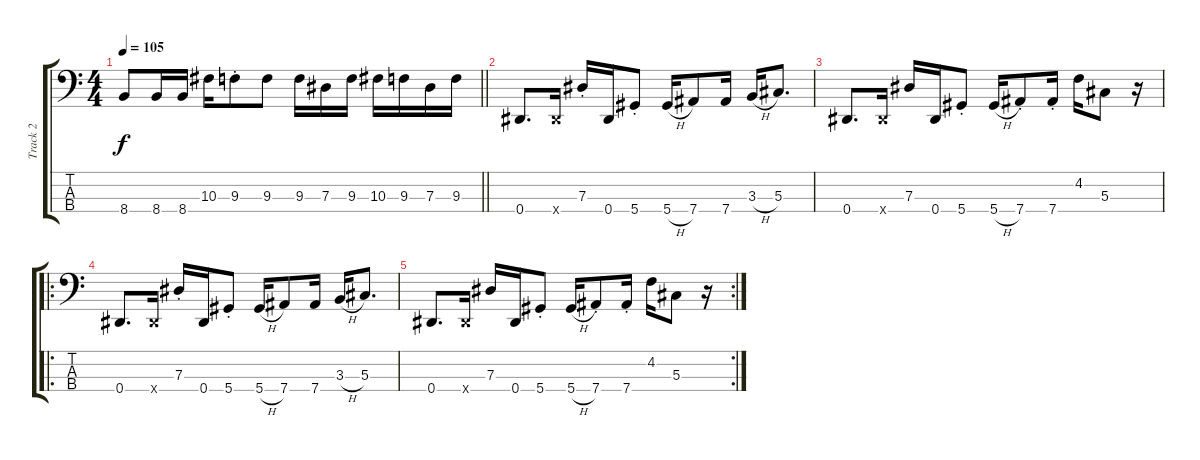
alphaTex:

\track ("Track 2" "Track 2") {instrument electricbassfinger}
\staff {score tabs}
\tuning (Gb2 Db2 Ab1 Eb1) {hide}
\ts (4 4)
\tempo 105
\clef f4
\barLineRight lightlight
\ks c
8.4.8{dy f} 8.4.16 8.4.16 10.3.16 9.3{st}.8 9.3.8 9.3.16 7.3.16 9.3.16 10.3.16 9.3.16 7.3.16 9.3.16 |
0.4.8{d} 0.4{x}.16 7.3{st}.16 0.4.16 5.4{st}.8 5.4{h}.16 7.4.8 7.4.16 3.3{h}.16 5.3.8{d} |
0.4.8{d} 0.4{x}.16 7.3.16 0.4.16 5.4{st}.8 5.4{h}.16 7.4{st}.8 7.4{st}.16 4.2.16 5.3.8 r.16 |
\ro
0.4.8{d} 0.4{x}.16 7.3{st}.16 0.4.16 5.4{st}.8 5.4{h}.16 7.4.8 7.4.16 3.3{h}.16 5.3.8{d} |
\rc 2
0.4.8{d} 0.4{x}.16 7.3.16 0.4.16 5.4{st}.8 5.4{h}.16 7.4{st}.8 7.4{st}.16 4.2.16 5.3.8 r.16
